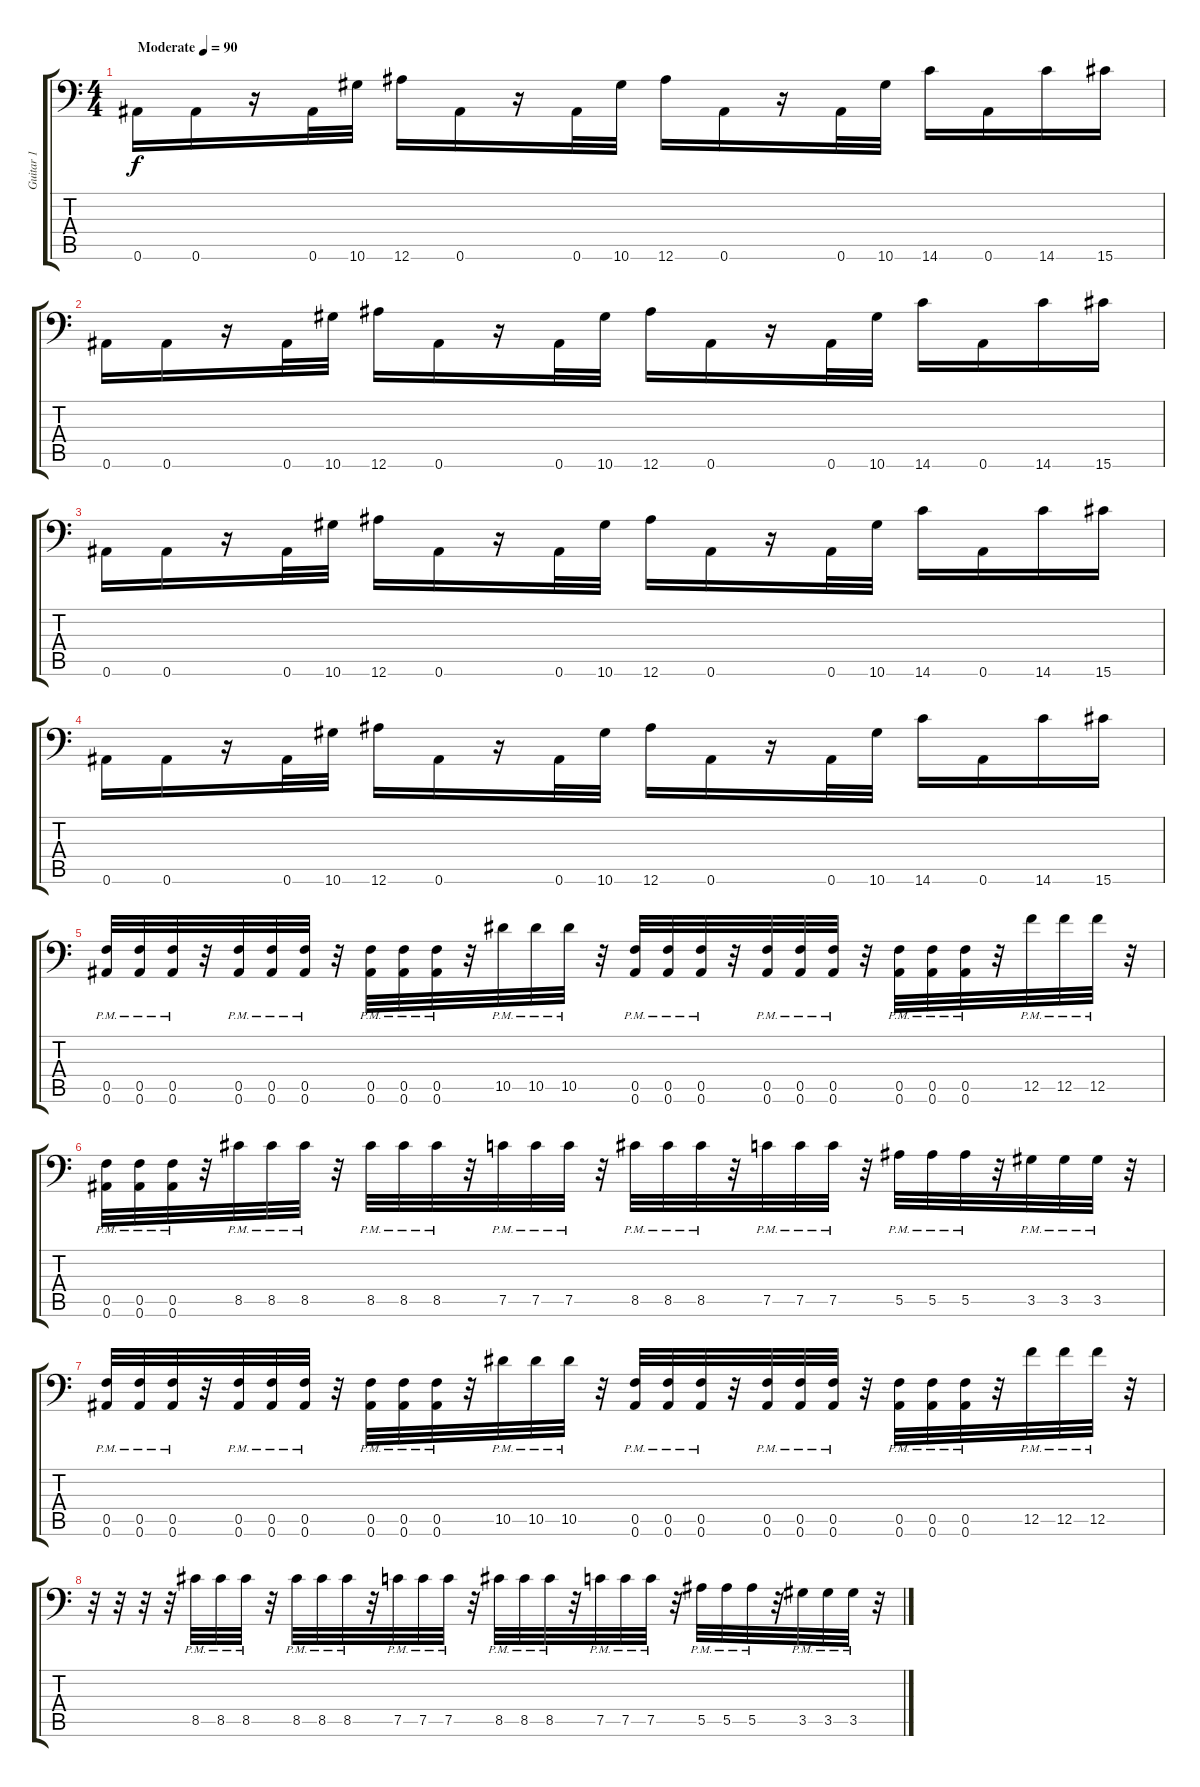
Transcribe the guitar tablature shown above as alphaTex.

\track ("Guitar 1" "Guitar 1") {instrument distortionguitar}
\staff {score tabs}
\tuning (C4 G3 Eb3 Bb2 F2 Bb1) {hide}
\ts (4 4)
\tempo (90 "Moderate")
\clef f4
\ks c
0.6.16{dy f instrument distortionguitar} 0.6.16 r.16 0.6.32 10.6.32 12.6.16 0.6.16 r.16 0.6.32 10.6.32 12.6.16 0.6.16 r.16 0.6.32 10.6.32 14.6.16 0.6.16 14.6.16 15.6.16 |
0.6.16 0.6.16 r.16 0.6.32 10.6.32 12.6.16 0.6.16 r.16 0.6.32 10.6.32 12.6.16 0.6.16 r.16 0.6.32 10.6.32 14.6.16 0.6.16 14.6.16 15.6.16 |
0.6.16 0.6.16 r.16 0.6.32 10.6.32 12.6.16 0.6.16 r.16 0.6.32 10.6.32 12.6.16 0.6.16 r.16 0.6.32 10.6.32 14.6.16 0.6.16 14.6.16 15.6.16 |
0.6.16 0.6.16 r.16 0.6.32 10.6.32 12.6.16 0.6.16 r.16 0.6.32 10.6.32 12.6.16 0.6.16 r.16 0.6.32 10.6.32 14.6.16 0.6.16 14.6.16 15.6.16 |
(0.5{pm} 0.6{pm}).32 (0.5{pm} 0.6{pm}).32 (0.5{pm} 0.6{pm}).32 r.32 (0.5{pm} 0.6{pm}).32 (0.5{pm} 0.6{pm}).32 (0.5{pm} 0.6{pm}).32 r.32 (0.5{pm} 0.6{pm}).32 (0.5{pm} 0.6{pm}).32 (0.5{pm} 0.6{pm}).32 r.32 10.5{pm}.32 10.5{pm}.32 10.5{pm}.32 r.32 (0.5{pm} 0.6{pm}).32 (0.5{pm} 0.6{pm}).32 (0.5{pm} 0.6{pm}).32 r.32 (0.5{pm} 0.6{pm}).32 (0.5{pm} 0.6{pm}).32 (0.5{pm} 0.6{pm}).32 r.32 (0.5{pm} 0.6{pm}).32 (0.5{pm} 0.6{pm}).32 (0.5{pm} 0.6{pm}).32 r.32 12.5{pm}.32 12.5{pm}.32 12.5{pm}.32 r.32 |
(0.5{pm} 0.6{pm}).32 (0.5{pm} 0.6{pm}).32 (0.5{pm} 0.6{pm}).32 r.32 8.5{pm}.32 8.5{pm}.32 8.5{pm}.32 r.32 8.5{pm}.32 8.5{pm}.32 8.5{pm}.32 r.32 7.5{pm}.32 7.5{pm}.32 7.5{pm}.32 r.32 8.5{pm}.32 8.5{pm}.32 8.5{pm}.32 r.32 7.5{pm}.32 7.5{pm}.32 7.5{pm}.32 r.32 5.5{pm}.32 5.5{pm}.32 5.5{pm}.32 r.32 3.5{pm}.32 3.5{pm}.32 3.5{pm}.32 r.32 |
(0.5{pm} 0.6{pm}).32 (0.5{pm} 0.6{pm}).32 (0.5{pm} 0.6{pm}).32 r.32 (0.5{pm} 0.6{pm}).32 (0.5{pm} 0.6{pm}).32 (0.5{pm} 0.6{pm}).32 r.32 (0.5{pm} 0.6{pm}).32 (0.5{pm} 0.6{pm}).32 (0.5{pm} 0.6{pm}).32 r.32 10.5{pm}.32 10.5{pm}.32 10.5{pm}.32 r.32 (0.5{pm} 0.6{pm}).32 (0.5{pm} 0.6{pm}).32 (0.5{pm} 0.6{pm}).32 r.32 (0.5{pm} 0.6{pm}).32 (0.5{pm} 0.6{pm}).32 (0.5{pm} 0.6{pm}).32 r.32 (0.5{pm} 0.6{pm}).32 (0.5{pm} 0.6{pm}).32 (0.5{pm} 0.6{pm}).32 r.32 12.5{pm}.32 12.5{pm}.32 12.5{pm}.32 r.32 |
r.32 r.32 r.32 r.32 8.5{pm}.32 8.5{pm}.32 8.5{pm}.32 r.32 8.5{pm}.32 8.5{pm}.32 8.5{pm}.32 r.32 7.5{pm}.32 7.5{pm}.32 7.5{pm}.32 r.32 8.5{pm}.32 8.5{pm}.32 8.5{pm}.32 r.32 7.5{pm}.32 7.5{pm}.32 7.5{pm}.32 r.32 5.5{pm}.32 5.5{pm}.32 5.5{pm}.32 r.32 3.5{pm}.32 3.5{pm}.32 3.5{pm}.32 r.32
